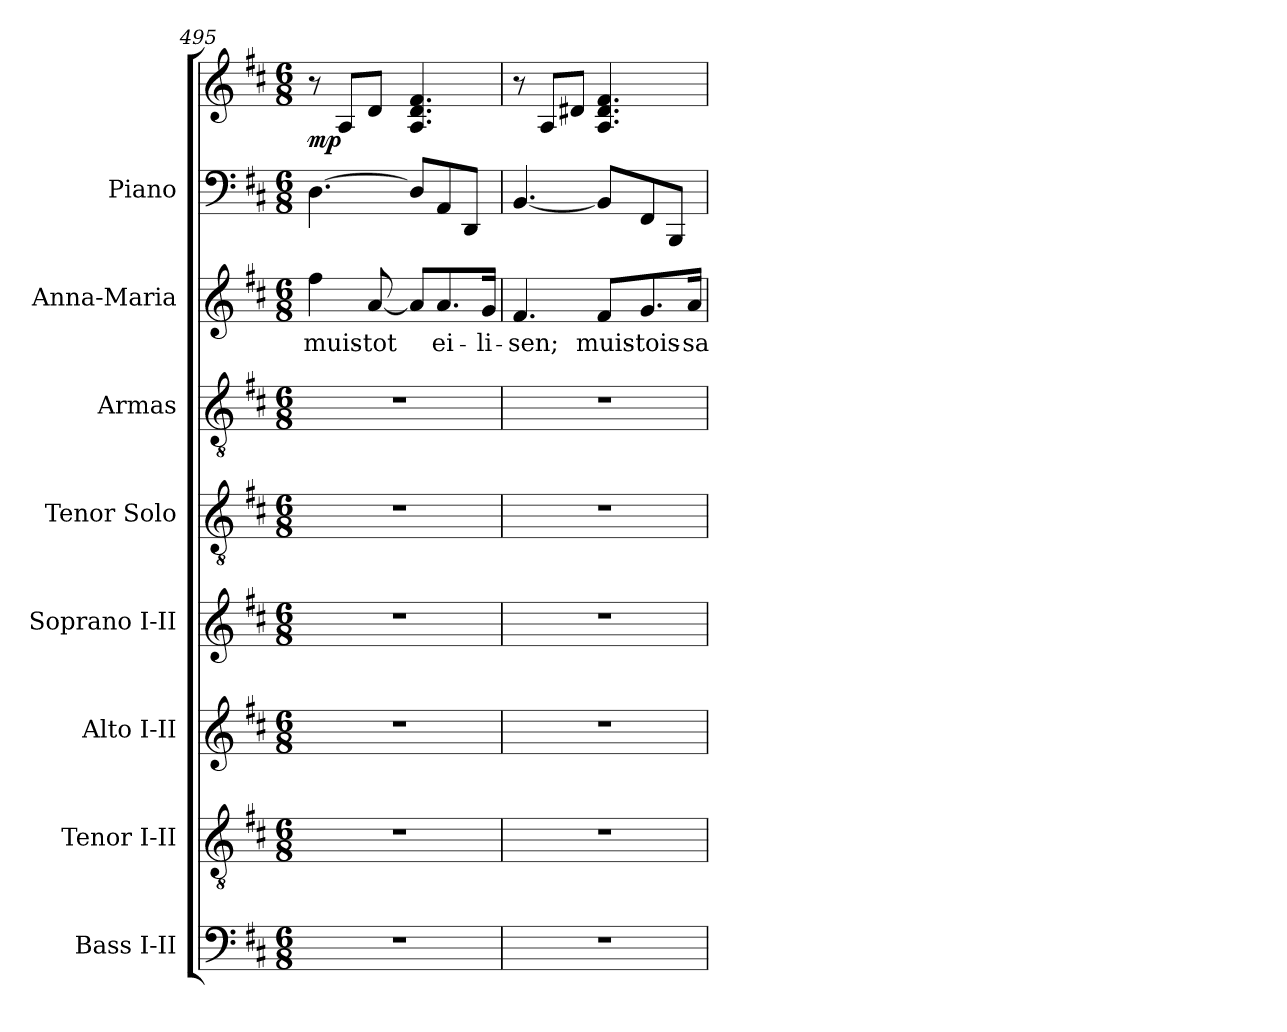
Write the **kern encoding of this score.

**kern	**kern	**kern	**kern	**kern	**kern	**kern	**text	**kern	**kern	**dynam
*part8	*part7	*part6	*part5	*part4	*part3	*part2	*part2	*part1	*part1	*part1
*staff9	*staff8	*staff7	*staff6	*staff5	*staff4	*staff3	*staff3	*staff2	*staff1	*staff1/2
*I"Bass I-II	*I"Tenor I-II	*I"Alto I-II	*I"Soprano I-II	*I"Tenor Solo	*I"Armas	*I"Anna-Maria	*	*I"Piano	*	*
*I'B.	*I'T.	*I'A.	*I'S.	*I'T. Solo	*I'Armas	*I'A-M	*	*I'Pno.	*	*
*clefF4	*clefGv2	*clefG2	*clefG2	*clefGv2	*clefGv2	*clefG2	*	*clefF4	*clefG2	*
*	*ITrd7c12	*	*	*ITrd7c12	*ITrd7c12	*	*	*	*	*
*k[f#c#]	*k[f#c#]	*k[f#c#]	*k[f#c#]	*k[f#c#]	*k[f#c#]	*k[f#c#]	*	*k[f#c#]	*k[f#c#]	*
*D:	*D:	*D:	*D:	*D:	*D:	*D:	*	*D:	*D:	*
*M6/8	*M6/8	*M6/8	*M6/8	*M6/8	*M6/8	*M6/8	*	*M6/8	*M6/8	*
*MM99	*MM99	*MM99	*MM99	*MM99	*MM99	*MM99	*	*MM99	*MM99	*
=495	=495	=495	=495	=495	=495	=495	=495	=495	=495	=495
!LO:N:vis=1	!LO:N:vis=1	!LO:N:vis=1	!LO:N:vis=1	!LO:N:vis=1	!LO:N:vis=1	!	!	!	!	!
!	!	!	!	!	!	!	!LO:LY:b:color=#000000	!	!	!
2.r	2.r	2.r	2.r	2.r	2.r	4ff#i\	muis-	[>4.Di\	8r	mp
.	.	.	.	.	.	.	.	.	8Ai/L	.
!	!	!	!	!	!	!	!LO:LY:b:color=#000000	!	!	!
.	.	.	.	.	.	[<8ai/	-tot	.	8di/J	.
.	.	.	.	.	.	8ai/L]	.	8Di/L]	4.Ai/ 4.di 4.f#i	.
!	!	!	!	!	!	!	!LO:LY:b:color=#000000	!	!	!
.	.	.	.	.	.	8.ai/	ei-	8AAi/	.	.
.	.	.	.	.	.	.	.	8DDi/J	.	.
!	!	!	!	!	!	!	!LO:LY:b:color=#000000	!	!	!
.	.	.	.	.	.	16gi/Jk	-li-	.	.	.
=496	=496	=496	=496	=496	=496	=496	=496	=496	=496	=496
!LO:N:vis=1	!LO:N:vis=1	!LO:N:vis=1	!LO:N:vis=1	!LO:N:vis=1	!LO:N:vis=1	!	!	!	!	!
!	!	!	!	!	!	!	!LO:LY:b:color=#000000	!	!	!
2.r	2.r	2.r	2.r	2.r	2.r	4.f#i/	-sen;	[<4.BBi/	8r	.
.	.	.	.	.	.	.	.	.	8Ai/L	.
.	.	.	.	.	.	.	.	.	8d#Xi/J	.
!	!	!	!	!	!	!	!LO:LY:b:color=#000000	!	!	!
.	.	.	.	.	.	8f#i/L	muis-	8BBi/L]	4.Ai/ 4.d#i 4.f#i	.
!	!	!	!	!	!	!	!LO:LY:b:color=#000000	!	!	!
.	.	.	.	.	.	8.gi/	-tois-	8FF#i/	.	.
.	.	.	.	.	.	.	.	8BBBi/J	.	.
!	!	!	!	!	!	!	!LO:LY:b:color=#000000	!	!	!
.	.	.	.	.	.	16ai/Jk	-sa	.	.	.
=	=	=	=	=	=	=	=	=	=	=
*-	*-	*-	*-	*-	*-	*-	*-	*-	*-	*-
